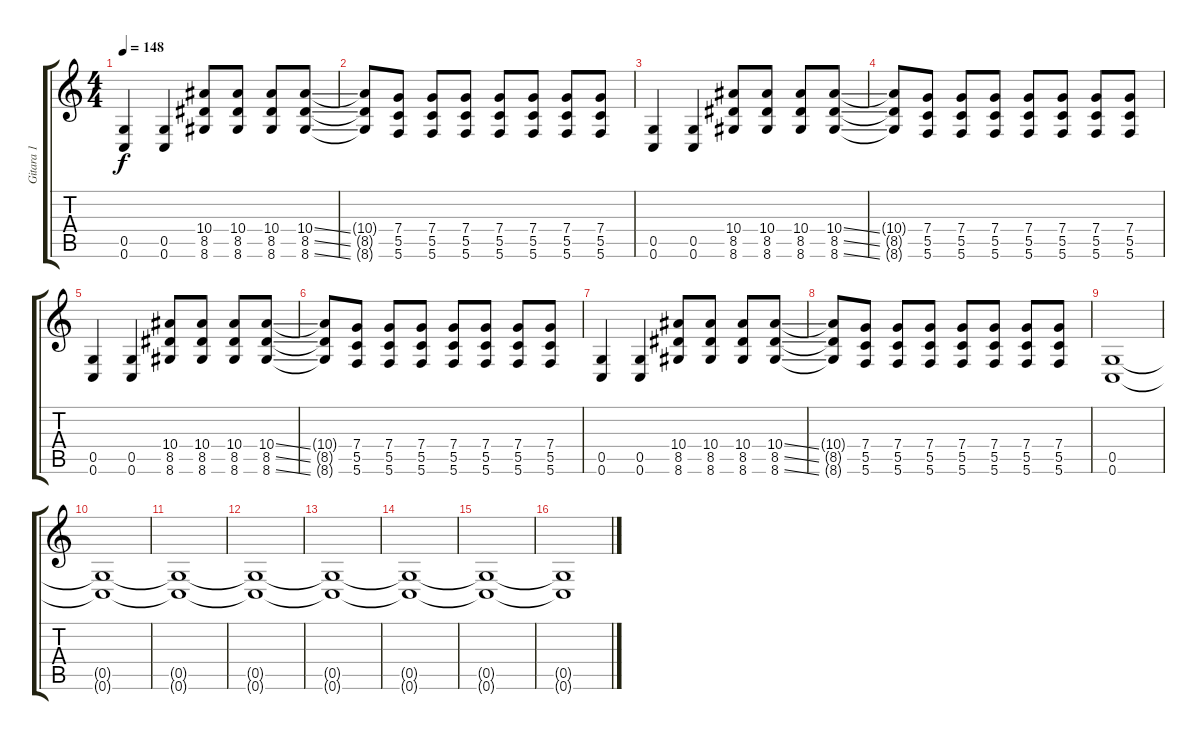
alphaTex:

\track ("Gitara 1" "Gitara 1") {instrument distortionguitar}
\staff {score tabs}
\tuning (D4 A3 F3 C3 G2 C2) {hide}
\ts (4 4)
\tempo 148
\clef g2
\ks c
(0.5 0.6).4{dy f volume 16 balance 14 instrument distortionguitar} (0.5 0.6).4 (10.4 8.5 8.6).8 (10.4 8.5 8.6).8 (10.4 8.5 8.6).8 (10.4{ss} 8.5{ss} 8.6{ss}).8 |
(10.4{t} 8.5{t} 8.6{t}).8 (7.4 5.5 5.6).8 (7.4 5.5 5.6).8 (7.4 5.5 5.6).8 (7.4 5.5 5.6).8 (7.4 5.5 5.6).8 (7.4 5.5 5.6).8 (7.4 5.5 5.6).8 |
(0.5 0.6).4{volume 16 balance 14 instrument distortionguitar} (0.5 0.6).4 (10.4 8.5 8.6).8 (10.4 8.5 8.6).8 (10.4 8.5 8.6).8 (10.4{ss} 8.5{ss} 8.6{ss}).8 |
(10.4{t} 8.5{t} 8.6{t}).8 (7.4 5.5 5.6).8 (7.4 5.5 5.6).8 (7.4 5.5 5.6).8 (7.4 5.5 5.6).8 (7.4 5.5 5.6).8 (7.4 5.5 5.6).8 (7.4 5.5 5.6).8 |
(0.5 0.6).4{volume 16 balance 14 instrument distortionguitar} (0.5 0.6).4 (10.4 8.5 8.6).8 (10.4 8.5 8.6).8 (10.4 8.5 8.6).8 (10.4{ss} 8.5{ss} 8.6{ss}).8 |
(10.4{t} 8.5{t} 8.6{t}).8 (7.4 5.5 5.6).8 (7.4 5.5 5.6).8 (7.4 5.5 5.6).8 (7.4 5.5 5.6).8 (7.4 5.5 5.6).8 (7.4 5.5 5.6).8 (7.4 5.5 5.6).8 |
(0.5 0.6).4{volume 16 balance 14 instrument distortionguitar} (0.5 0.6).4 (10.4 8.5 8.6).8 (10.4 8.5 8.6).8 (10.4 8.5 8.6).8 (10.4{ss} 8.5{ss} 8.6{ss}).8 |
(10.4{t} 8.5{t} 8.6{t}).8 (7.4 5.5 5.6).8 (7.4 5.5 5.6).8 (7.4 5.5 5.6).8 (7.4 5.5 5.6).8 (7.4 5.5 5.6).8 (7.4 5.5 5.6).8 (7.4 5.5 5.6).8 |
(0.5 0.6).1 |
(0.5{t} 0.6{t}).1 |
(0.5{t} 0.6{t}).1 |
(0.5{t} 0.6{t}).1 |
(0.5{t} 0.6{t}).1 |
(0.5{t} 0.6{t}).1 |
(0.5{t} 0.6{t}).1 |
(0.5{t} 0.6{t}).1
